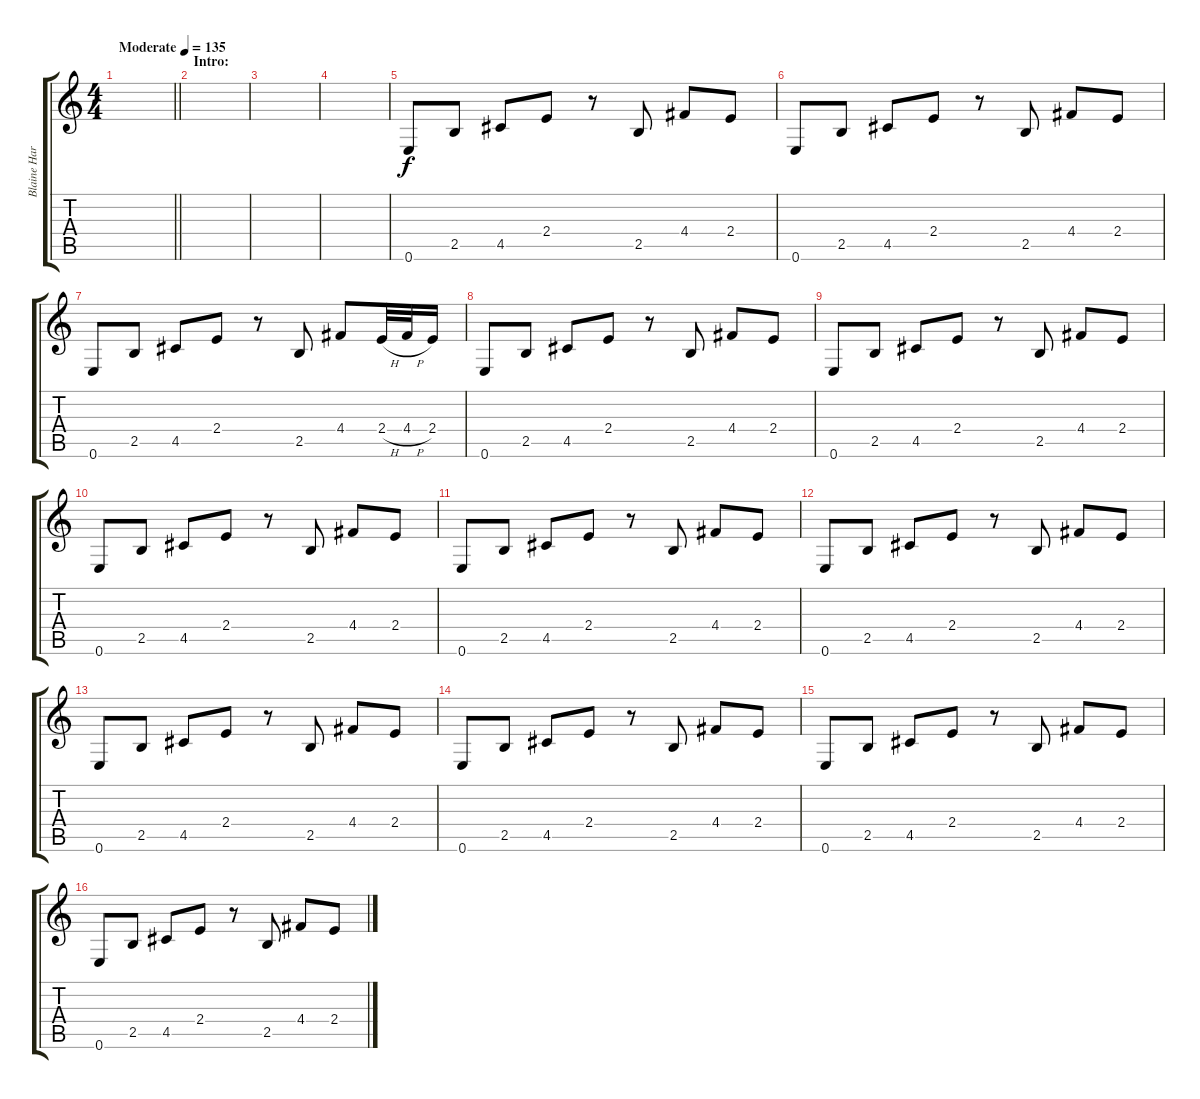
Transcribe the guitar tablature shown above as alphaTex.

\track ("Blaine Harrison (Rhythm Guitar)" "Blaine Har") {instrument electricguitarclean}
\staff {score tabs}
\tuning (E4 B3 G3 D3 A2 E2) {hide}
\ts (4 4)
\tempo (135 "Moderate")
\clef g2
\barLineRight lightlight
\ks c
|
\section ("" "Intro:")
|
|
|
0.6.8 2.5.8 4.5.8 2.4.8 r.8 2.5.8 4.4.8 2.4.8 |
0.6.8 2.5.8 4.5.8 2.4.8 r.8 2.5.8 4.4.8 2.4.8 |
0.6.8 2.5.8 4.5.8 2.4.8 r.8 2.5.8 4.4.8 2.4{h}.32 4.4{h}.32 2.4.16 |
0.6.8 2.5.8 4.5.8 2.4.8 r.8 2.5.8 4.4.8 2.4.8 |
0.6.8 2.5.8 4.5.8 2.4.8 r.8 2.5.8 4.4.8 2.4.8 |
0.6.8 2.5.8 4.5.8 2.4.8 r.8 2.5.8 4.4.8 2.4.8 |
0.6.8 2.5.8 4.5.8 2.4.8 r.8 2.5.8 4.4.8 2.4.8 |
0.6.8 2.5.8 4.5.8 2.4.8 r.8 2.5.8 4.4.8 2.4.8 |
0.6.8 2.5.8 4.5.8 2.4.8 r.8 2.5.8 4.4.8 2.4.8 |
0.6.8 2.5.8 4.5.8 2.4.8 r.8 2.5.8 4.4.8 2.4.8 |
0.6.8 2.5.8 4.5.8 2.4.8 r.8 2.5.8 4.4.8 2.4.8 |
0.6.8 2.5.8 4.5.8 2.4.8 r.8 2.5.8 4.4.8 2.4.8
